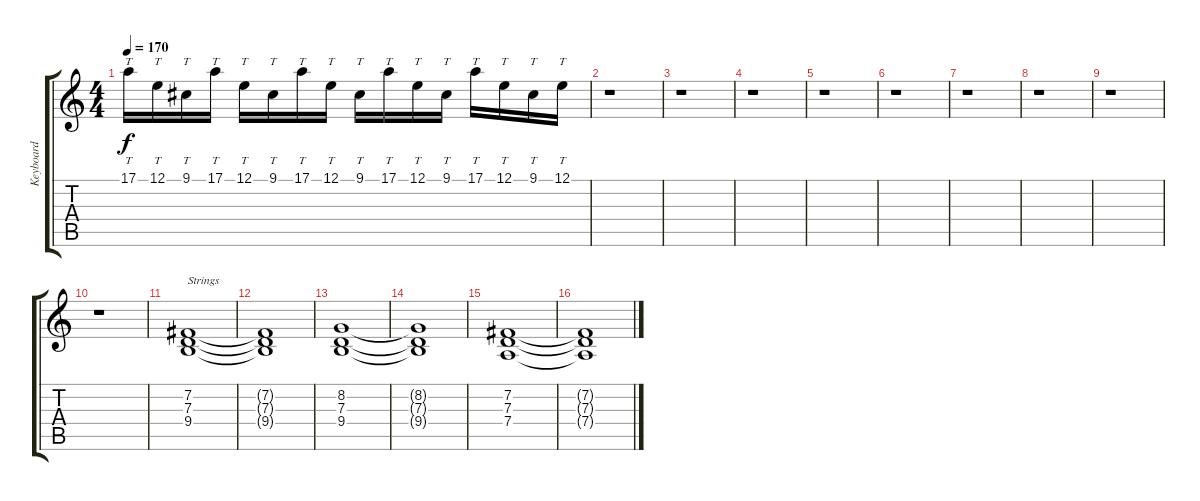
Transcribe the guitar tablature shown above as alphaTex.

\track ("Keyboard" "Keyboard") {instrument lead2sawtooth}
\staff {score tabs}
\tuning (E4 B3 G3 D3 A2 D2) {hide}
\ts (4 4)
\tempo 170
\clef g2
\ks c
17.1.16{tt dy f} 12.1.16{tt} 9.1.16{tt} 17.1.16{tt} 12.1.16{tt} 9.1.16{tt} 17.1.16{tt} 12.1.16{tt} 9.1.16{tt} 17.1.16{tt} 12.1.16{tt} 9.1.16{tt} 17.1.16{tt} 12.1.16{tt} 9.1.16{tt} 12.1.16{tt} |
r.1 |
r.1 |
r.1 |
r.1 |
r.1 |
r.1 |
r.1 |
r.1 |
r.1 |
(7.2 7.3 9.4).1{txt "Strings" instrument stringensemble1} |
(7.2{t} 7.3{t} 9.4{t}).1 |
(8.2 7.3 9.4).1 |
(8.2{t} 7.3{t} 9.4{t}).1 |
(7.2 7.3 7.4).1 |
(7.2{t} 7.3{t} 7.4{t}).1
